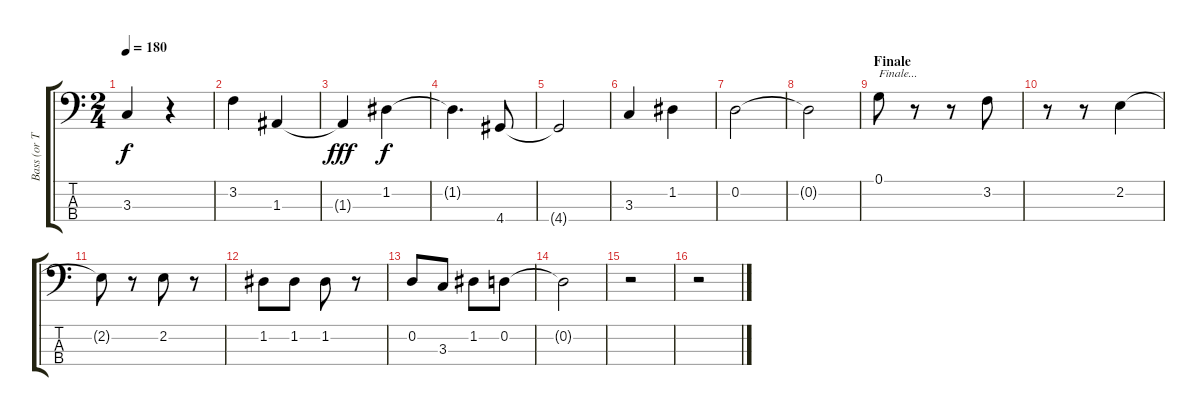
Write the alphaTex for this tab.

\track ("Bass (or Tuba!)" "Bass (or T") {instrument electricbassfinger}
\staff {score tabs}
\tuning (G2 D2 A1 E1) {hide}
\ts (2 4)
\tempo 180
\clef f4
\ks c
3.3.4{dy f} r.4 |
3.2.4 1.3.4 |
1.3{t}.4{dy fff} 1.2.4{dy f} |
1.2{t}.4{d} 4.4.8 |
4.4{t}.2 |
3.3.4 1.2.4 |
0.2.2 |
0.2{t}.2 |
\section ("" "Finale")
0.1.8{txt "Finale..."} r.8 r.8 3.2.8 |
r.8 r.8 2.2.4 |
2.2{t}.8 r.8 2.2.8 r.8 |
1.2.8 1.2.8 1.2.8 r.8 |
0.2.8 3.3.8 1.2.8 0.2.8 |
0.2{t}.2 |
r.2 |
r.2
